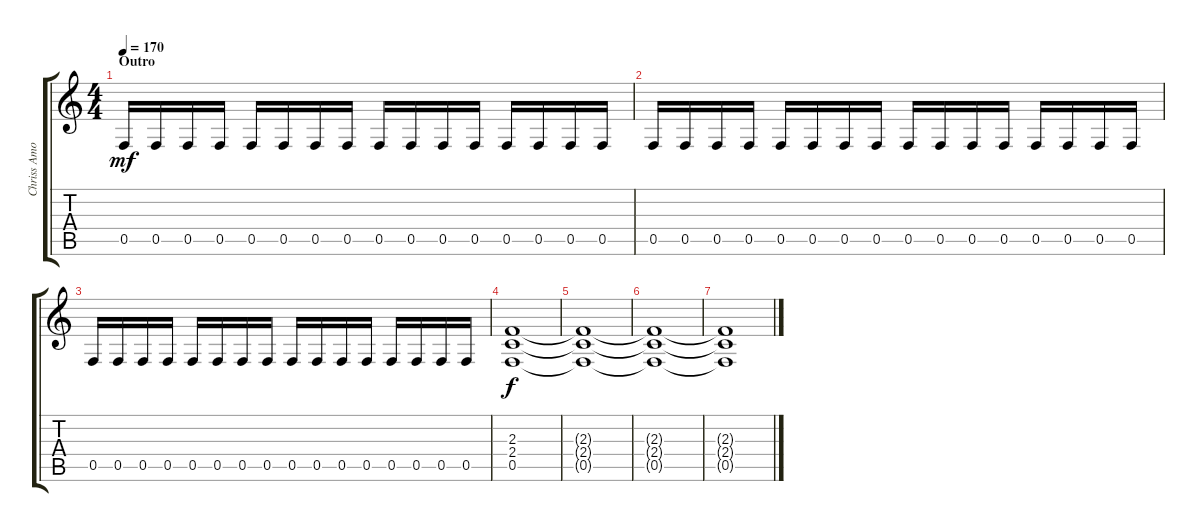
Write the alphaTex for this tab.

\track ("Chriss Amott" "Chriss Amo") {instrument distortionguitar}
\staff {score tabs}
\tuning (C4 G3 Eb3 Bb2 F2 C2) {hide}
\ts (4 4)
\section ("" "Outro")
\tempo 170
\clef g2
\ks c
0.5.16{dy mf} 0.5.16 0.5.16 0.5.16 0.5.16 0.5.16 0.5.16 0.5.16 0.5.16 0.5.16 0.5.16 0.5.16 0.5.16 0.5.16 0.5.16 0.5.16 |
0.5.16 0.5.16 0.5.16 0.5.16 0.5.16 0.5.16 0.5.16 0.5.16 0.5.16 0.5.16 0.5.16 0.5.16 0.5.16 0.5.16 0.5.16 0.5.16 |
0.5.16 0.5.16 0.5.16 0.5.16 0.5.16 0.5.16 0.5.16 0.5.16 0.5.16 0.5.16 0.5.16 0.5.16 0.5.16 0.5.16 0.5.16 0.5.16 |
(2.3 2.4 0.5).1{dy f volume 0} |
(2.3{t} 2.4{t} 0.5{t}).1 |
(2.3{t} 2.4{t} 0.5{t}).1 |
(2.3{t} 2.4{t} 0.5{t}).1
